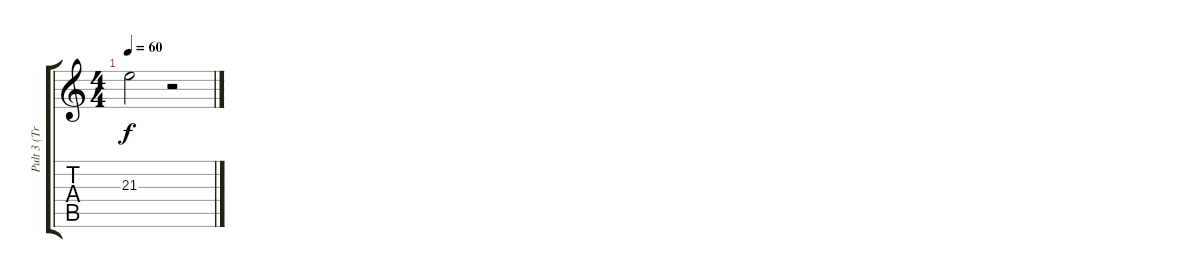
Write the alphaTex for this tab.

\track ("Pult 3 (Trumpet)" "Pult 3 (Tr") {instrument frenchhorn}
\staff {score tabs}
\tuning (E4 B3 G3 D3 A2 E2) {hide}
\ts (4 4)
\tempo 60
\clef g2
\ks c
21.3{t}.2{dy f} r.2
